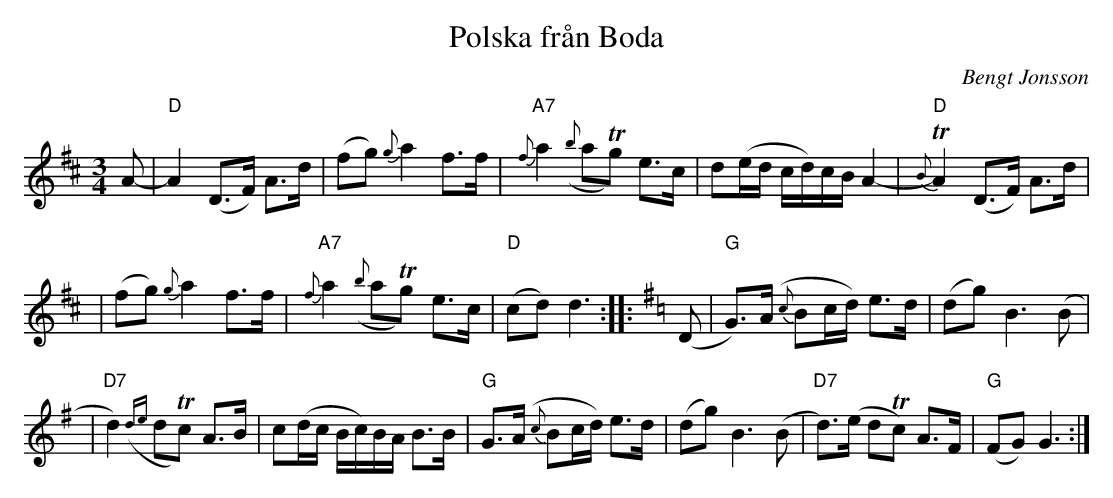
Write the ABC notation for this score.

X:1
T: Polska fr\aan Boda
O: Bengt Jonsson
M: 3/4
L: 1/8
K: D
A- \
| "D"A2 (D>F) A>d \
| (fg) {g}a2 f>f \
| "A7"{f}a2 ({b}aTg) e>c \
| d(e/d/ c/d/)c/B/ A2- \
| "D"{B}TA2 (D>F) A>d |
| (fg) {g}a2 f>f \
| "A7"{f}a2 ({b}aTg) e>c \
| "D"(cd) d3 :|\
|:[K:G] (D \
| "G"G)>(A {c}Bc/d/) e>d \
| (dg) B3 (B |
| "D7"d2) ({de}dTc) A>B \
| c(d/c/ B/c/)B/A/ B>B \
| "G"G>(A {c}Bc/d/) e>d \
| (dg) B3 (B \
| "D7"d)>(e dTc) A>F \
| "G"(FG) G3 :|
